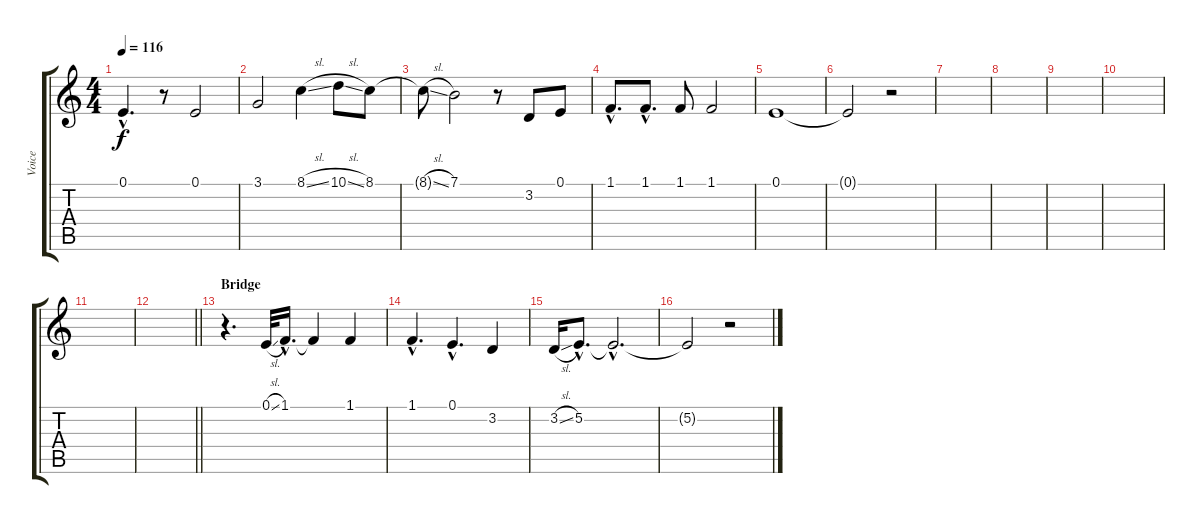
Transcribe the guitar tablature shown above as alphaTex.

\track ("Voice" "Voice") {instrument flute}
\staff {score tabs}
\tuning (E4 B3 G3 D3 A2 E2) {hide}
\ts (4 4)
\tempo 116
\clef g2
\ks c
0.1{hac}.4{d dy f} r.8 0.1.2 |
3.1.2 8.1{sl}.4 10.1{sl}.8 8.1.8 |
8.1{sl t}.8 7.1.2 r.8 3.2.8 0.1.8 |
1.1{hac}.8{d} 1.1{hac}.8{d} 1.1.8 1.1.2 |
0.1.1 |
0.1{t}.2 r.2 |
|
|
|
|
|
\barLineRight lightlight
|
\section ("" "Bridge")
r.4{d} 0.1{sl}.32 1.1{hac}.16{d} 1.1{t}.4 1.1.4 |
1.1{hac}.4{d} 0.1{hac}.4{d} 3.2.4 |
3.2{sl}.16 5.2{hac}.8{d} 5.2{hac t}.2{d} |
5.2{t}.2 r.2
